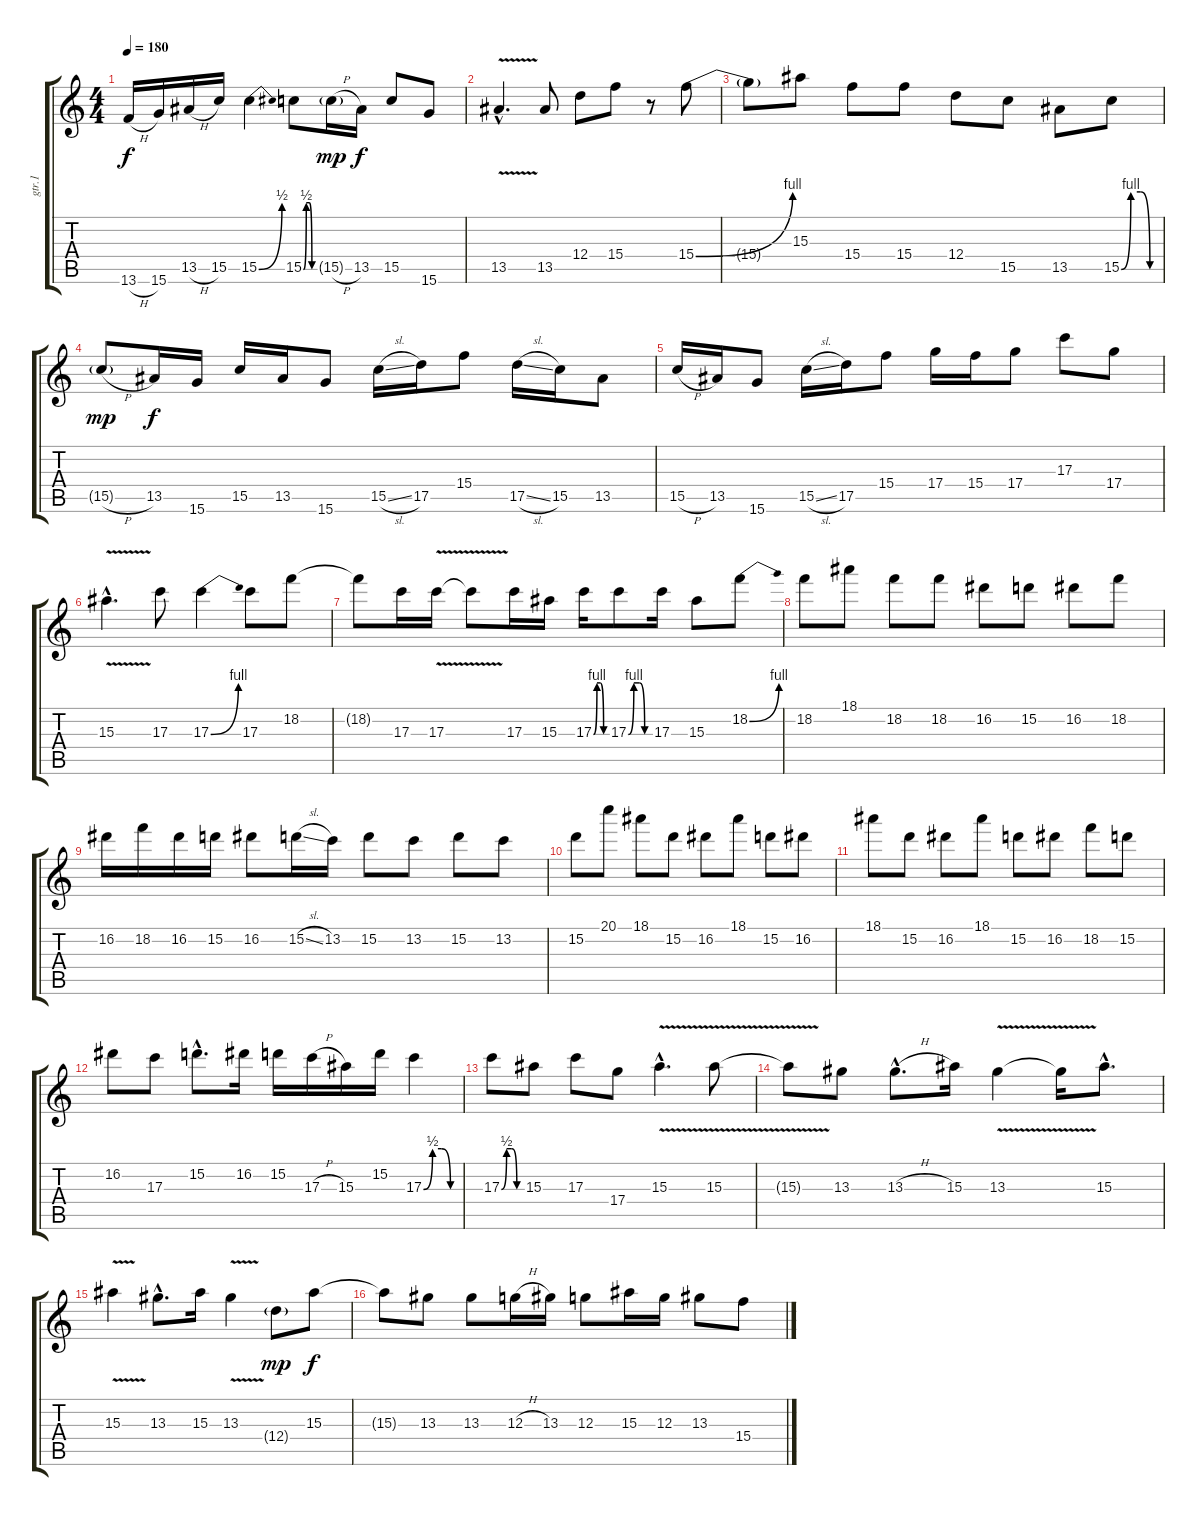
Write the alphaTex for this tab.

\track ("gtr.1" "gtr.1") {instrument distortionguitar}
\staff {score tabs}
\tuning (E4 B3 G3 D3 A2 E2) {hide}
\ts (4 4)
\tempo 180
\clef g2
\ks c
13.6{h}.16{dy f} 15.6.16 13.5{h}.16 15.5.16 15.5{be (bend 0 0 60 2)}.4 15.5{be (custom 0 0 15 2 30 2 45 0 60 0)}.8 15.5{h g}.16{dy mp} 13.5.16{dy f} 15.5.8 15.6.8 |
13.5{v hac}.4{d} 13.5.8 12.4.8 15.4.8 r.8 15.4{be (bend 0 0 60 4)}.8 |
15.4{t}.8 15.3.8 15.4.8 15.4.8 12.4.8 15.5.8 13.5.8 15.5{be (custom 0 0 15 4 30 4 45 0 60 0)}.8 |
15.5{h g}.8{dy mp} 13.5.16{dy f} 15.6.16 15.5.16 13.5.16 15.6.8 15.5{sl}.16 17.5.16 15.4.8 17.5{sl}.16 15.5.16 13.5.8 |
15.5{h}.16 13.5.16 15.6.8 15.5{sl}.16 17.5.16 15.4.8 17.4.16 15.4.16 17.4.8 17.3.8 17.4.8 |
15.3{v hac}.4{d} 17.3.8 17.3{be (bend 0 0 60 4)}.4 17.3.8 18.2.8 |
18.2{t}.8 17.3.16 17.3{v}.16 17.3{t}.8 17.3.16 15.3.16 17.3{be (custom 0 0 15 4 30 4 45 0 60 0)}.16 17.3{be (custom 0 0 15 4 30 4 45 0 60 0)}.8 17.3.16 15.3.8 18.2{be (bend 0 0 60 4)}.8 |
18.2.8 18.1.8 18.2.8 18.2.8 16.2.8 15.2.8 16.2.8 18.2.8 |
16.2.16 18.2.16 16.2.16 15.2.16 16.2.8 15.2{sl}.16 13.2.16 15.2.8 13.2.8 15.2.8 13.2.8 |
15.2.8 20.1.8 18.1.8 15.2.8 16.2.8 18.1.8 15.2.8 16.2.8 |
18.1.8 15.2.8 16.2.8 18.1.8 15.2.8 16.2.8 18.2.8 15.2.8 |
16.2.8 17.3.8 15.2{hac}.8{d} 16.2.16 15.2.16 17.3{h}.16 15.3.16 15.2.16 17.3{be (custom 0 0 15 2 30 2 45 0 60 0)}.4 |
17.3{be (custom 0 0 15 2 30 2 45 0 60 0)}.8 15.3.8 17.3.8 17.4.8 15.3{v hac}.4{d} 15.3{v}.8 |
15.3{t}.8 13.3.8 13.3{h hac}.8{d} 15.3.16 13.3{v}.4 13.3{t}.16 15.3{hac}.8{d} |
15.3{v}.4 13.3{hac}.8{d} 15.3.16 13.3{v}.4 12.4{g}.8{dy mp} 15.3.8{dy f} |
15.3{t}.8 13.3.8 13.3.8 12.3{h}.16 13.3.16 12.3.8 15.3.16 12.3.16 13.3.8 15.4.8
